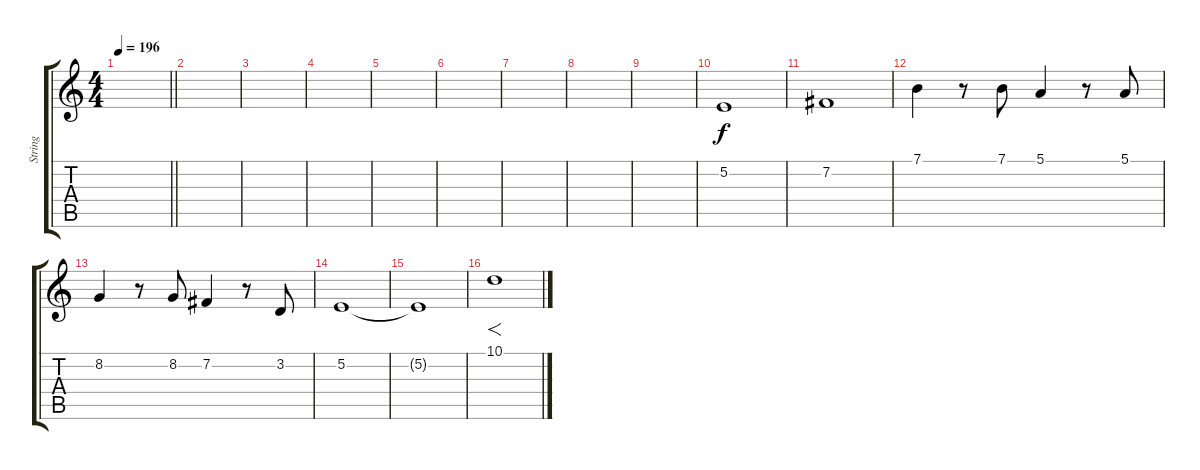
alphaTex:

\track ("String" "String") {instrument stringensemble1}
\staff {score tabs}
\tuning (E4 B3 G3 D3 A2 E2) {hide}
\ts (4 4)
\tempo 196
\clef g2
\barLineRight lightlight
\ks c
|
|
|
|
|
|
|
|
|
5.2.1 |
7.2.1 |
7.1.4 r.8 7.1.8 5.1.4 r.8 5.1.8 |
8.2.4 r.8 8.2.8 7.2.4 r.8 3.2.8 |
5.2.1 |
5.2{t}.1 |
10.1.1{f}
